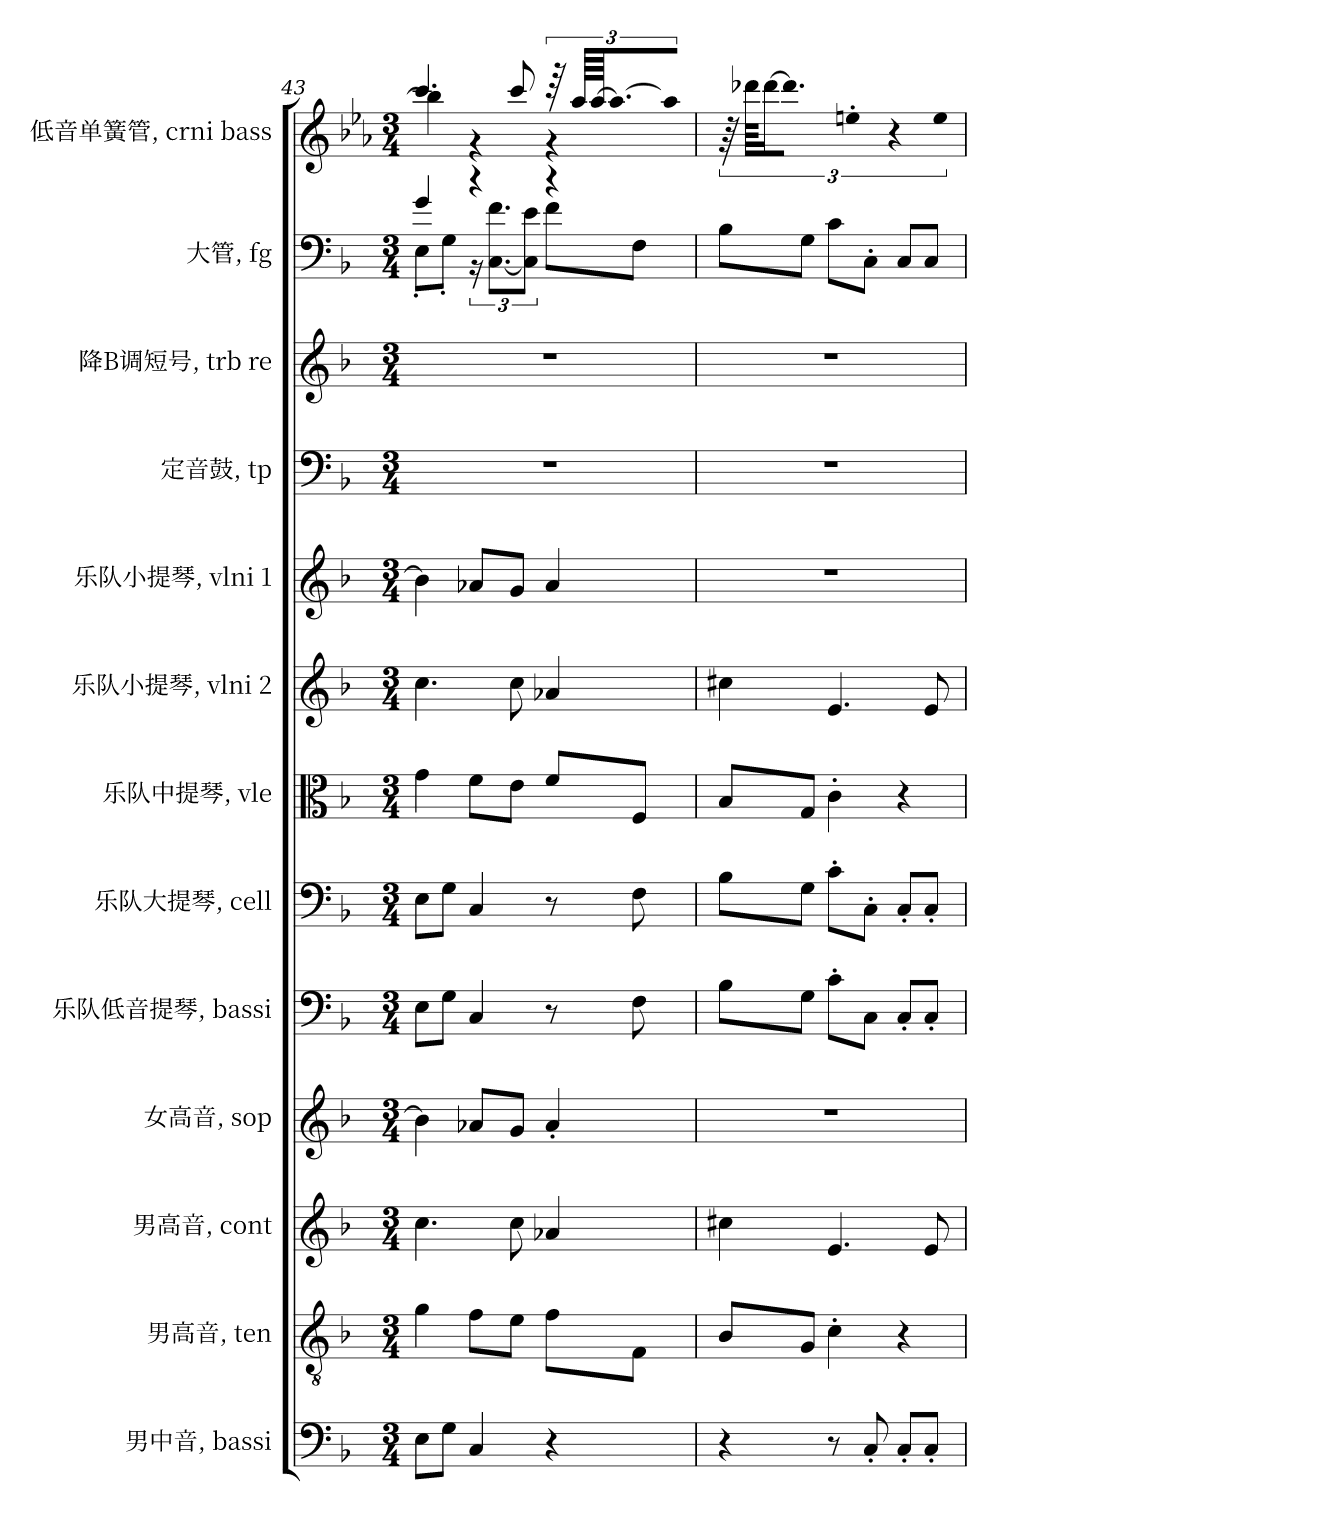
**kern	**kern	**kern	**kern	**kern	**kern	**kern	**kern	**kern	**kern	**kern	**kern	**kern
*part13	*part12	*part11	*part10	*part9	*part8	*part7	*part6	*part5	*part4	*part3	*part2	*part1
*staff13	*staff12	*staff11	*staff10	*staff9	*staff8	*staff7	*staff6	*staff5	*staff4	*staff3	*staff2	*staff1
*I"男中音, bassi	*I"男高音, ten	*I"男高音, cont	*I"女高音, sop	*I"乐队低音提琴, bassi	*I"乐队大提琴, cell	*I"乐队中提琴, vle	*I"乐队小提琴, vlni 2	*I"乐队小提琴, vlni 1	*I"定音鼓, tp	*I"降B调短号, trb re	*I"大管, fg	*I"低音单簧管, crni bass
*	*I'T.	*	*I'S.	*	*	*	*	*	*	*	*	*
!!LO:PB:g=z
*clefF4	*clefGv2	*clefG2	*clefG2	*clefF4	*clefF4	*clefC3	*clefG2	*clefG2	*clefF4	*clefG2	*clefF4	*clefG2
*	*	*	*	*ITrd7c12	*	*	*	*	*	*ITrd1c2	*	*ITrd8c14
*k[b-]	*k[b-]	*k[b-]	*k[b-]	*k[b-]	*k[b-]	*k[b-]	*k[b-]	*k[b-]	*k[b-]	*k[b-e-a-]	*k[b-]	*k[b-e-a-]
*M3/4	*M3/4	*M3/4	*M3/4	*M3/4	*M3/4	*M3/4	*M3/4	*M3/4	*M3/4	*M3/4	*M3/4	*M3/4
=43	=43	=43	=43	=43	=43	=43	=43	=43	=43	=43	=43	=43
*	*	*	*	*	*	*	*	*	*	*	*^	*^
8E\L	4g\	4.cc\	4b-\]	8EE\L	8E\L	4g\	4.cc\	4b-\]	2.r	2.r	4g/	8E'\L	4.cc/	4b-\]
8G\J	.	.	.	8GG\J	8G\J	.	.	.	.	.	.	8G'\J	.	.
4C/	8f\L	.	8a-X/L	4CC/	4C/	8f\L	.	8a-X/L	.	.	4r	24r	.	4r
.	.	.	.	.	.	.	.	.	.	.	.	[12.C\ 12.f\L	.	.
.	8e\J	8cc\	8g/J	.	.	8e\J	8cc\	8g/J	.	.	.	.	8cc/	.
.	.	.	.	.	.	.	.	.	.	.	.	12C\] 12e\J	.	.
4r	8f\L	4a-X/	4a-'/	8r	8r	8f/L	4a-X/	4a-/	.	.	4r	8f\L	96r	4r
.	.	.	.	.	.	.	.	.	.	.	.	.	96a-/LLLL	.
.	.	.	.	.	.	.	.	.	.	.	.	.	[96a-/JJ	.
.	.	.	.	.	.	.	.	.	.	.	.	.	16.a-/J_	.
.	8F\J	.	.	8FF\	8F\	8F/J	.	.	.	.	.	8F\J	8a-/J]	.
*	*	*	*	*	*	*	*	*	*	*	*v	*v	*	*
*	*	*	*	*	*	*	*	*	*	*	*	*v	*v
=44	=44	=44	=44	=44	=44	=44	=44	=44	=44	=44	=44	=44
4r	8B-/L	4cc#X\	2.r	8BB-\L	8B-\L	8B-/L	4cc#X\	2.r	2.r	2.r	8B-\L	96r
.	.	.	.	.	.	.	.	.	.	.	.	96dd-X\KKLL
.	.	.	.	.	.	.	.	.	.	.	.	[24dd-\J
.	.	.	.	.	.	.	.	.	.	.	.	8.dd-\J]
.	8G/J	.	.	8GG\J	8G\J	8G/J	.	.	.	.	8G\J	.
8r	4c'\	4.e/	.	8C'\L	8c'\L	4c'\	4.e/	.	.	.	8c\L	4en'\
8C'/	.	.	.	8CC\J	8C'\J	.	.	.	.	.	8C'\J	.
8C'/L	4r	.	.	8CC'/L	8C'/L	4r	.	.	.	.	8C/L	8r
8C'/J	.	8e/	.	8CC'/J	8C'/J	.	8e/	.	.	.	8C/J	8e\
=	=	=	=	=	=	=	=	=	=	=	=	=
*-	*-	*-	*-	*-	*-	*-	*-	*-	*-	*-	*-	*-
